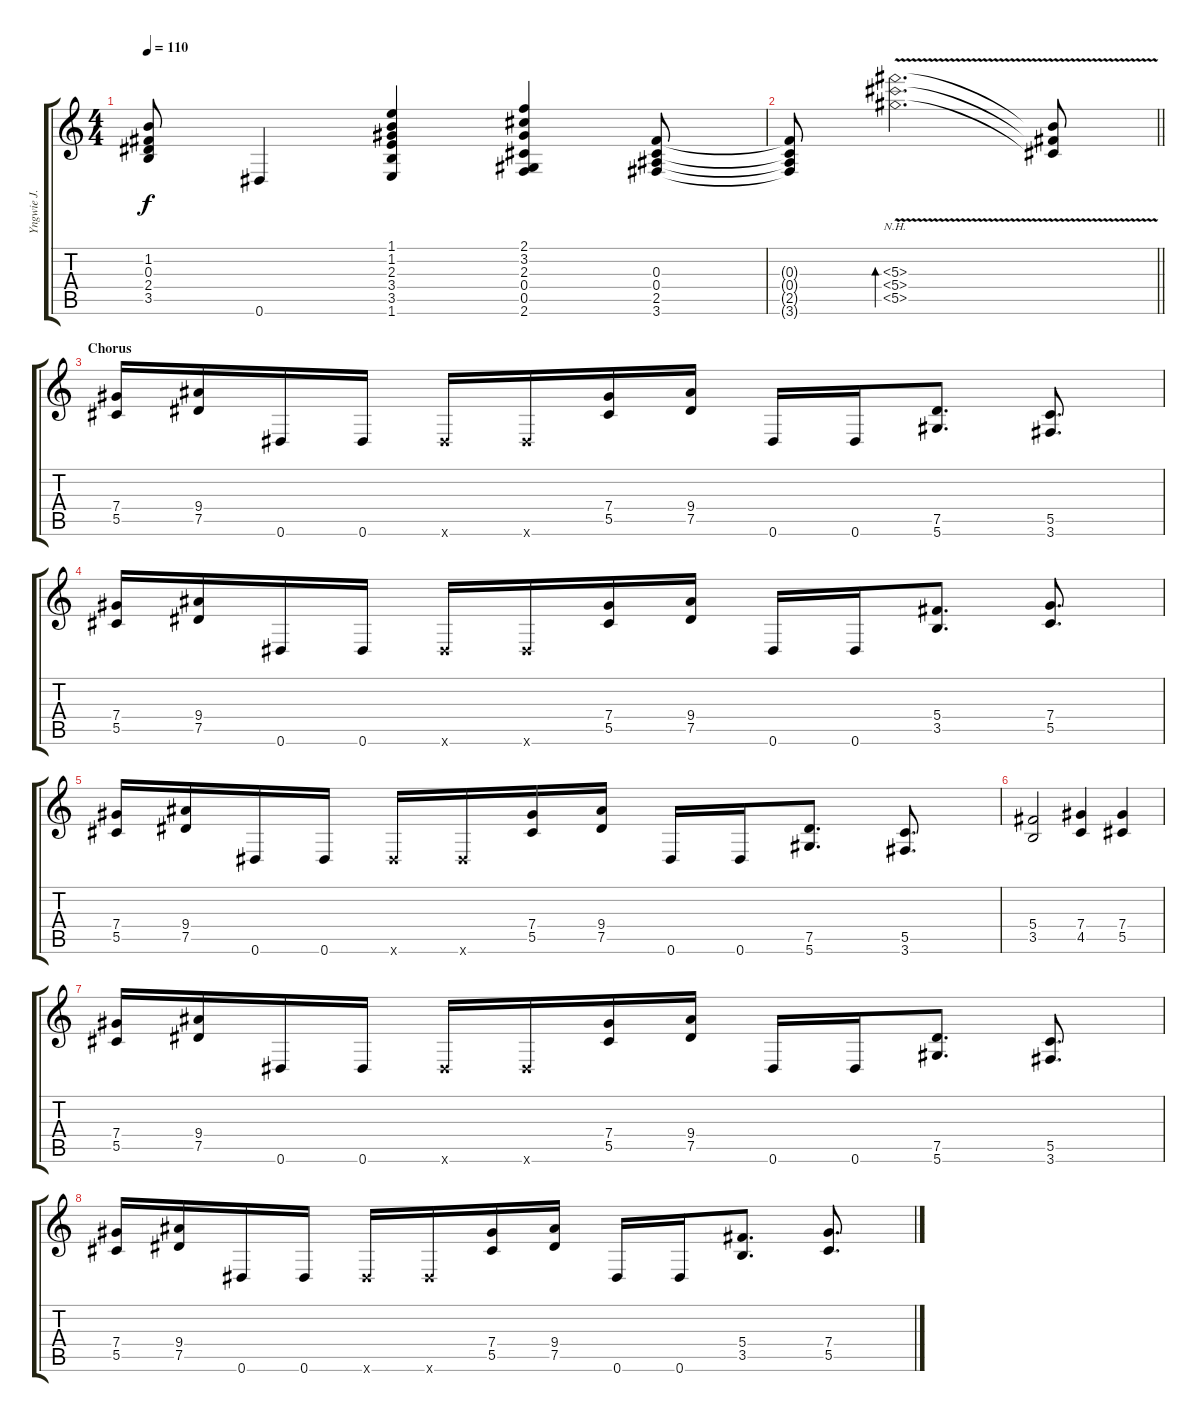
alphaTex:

\track ("Yngwie J. Malmsteen" "Yngwie J. ") {instrument overdrivenguitar}
\staff {score tabs}
\tuning (Eb4 Bb3 Gb3 Db3 Ab2 Eb2) {hide}
\ts (4 4)
\tempo 110
\clef g2
\ks c
(1.2 0.3 2.4 3.5).8{dy f} 0.6.4 (1.1 1.2 2.3 3.4 3.5 1.6).4 (2.1 3.2 2.3 0.4 0.5 2.6).4 (0.3 0.4 2.5 3.6).8 |
\barLineRight lightlight
(0.3{t} 0.4{t} 2.5{t} 3.6{t}).8 (5.3{nh} 5.4{nh} 5.5{nh v}).2{d bd 480} (5.3{t} 5.4{t} 5.5{t}).8 |
\section ("" "Chorus")
(7.4 5.5).16 (9.4 7.5).16 0.6.16 0.6.16 0.6{x}.16 0.6{x}.16 (7.4 5.5).16 (9.4 7.5).16 0.6.16 0.6.16 (7.5 5.6).8{d} (5.5 3.6).8{d} |
(7.4 5.5).16 (9.4 7.5).16 0.6.16 0.6.16 0.6{x}.16 0.6{x}.16 (7.4 5.5).16 (9.4 7.5).16 0.6.16 0.6.16 (5.4 3.5).8{d} (7.4 5.5).8{d} |
(7.4 5.5).16 (9.4 7.5).16 0.6.16 0.6.16 0.6{x}.16 0.6{x}.16 (7.4 5.5).16 (9.4 7.5).16 0.6.16 0.6.16 (7.5 5.6).8{d} (5.5 3.6).8{d} |
(5.4 3.5).2 (7.4 4.5).4 (7.4 5.5).4 |
(7.4 5.5).16 (9.4 7.5).16 0.6.16 0.6.16 0.6{x}.16 0.6{x}.16 (7.4 5.5).16 (9.4 7.5).16 0.6.16 0.6.16 (7.5 5.6).8{d} (5.5 3.6).8{d} |
(7.4 5.5).16 (9.4 7.5).16 0.6.16 0.6.16 0.6{x}.16 0.6{x}.16 (7.4 5.5).16 (9.4 7.5).16 0.6.16 0.6.16 (5.4 3.5).8{d} (7.4 5.5).8{d}
